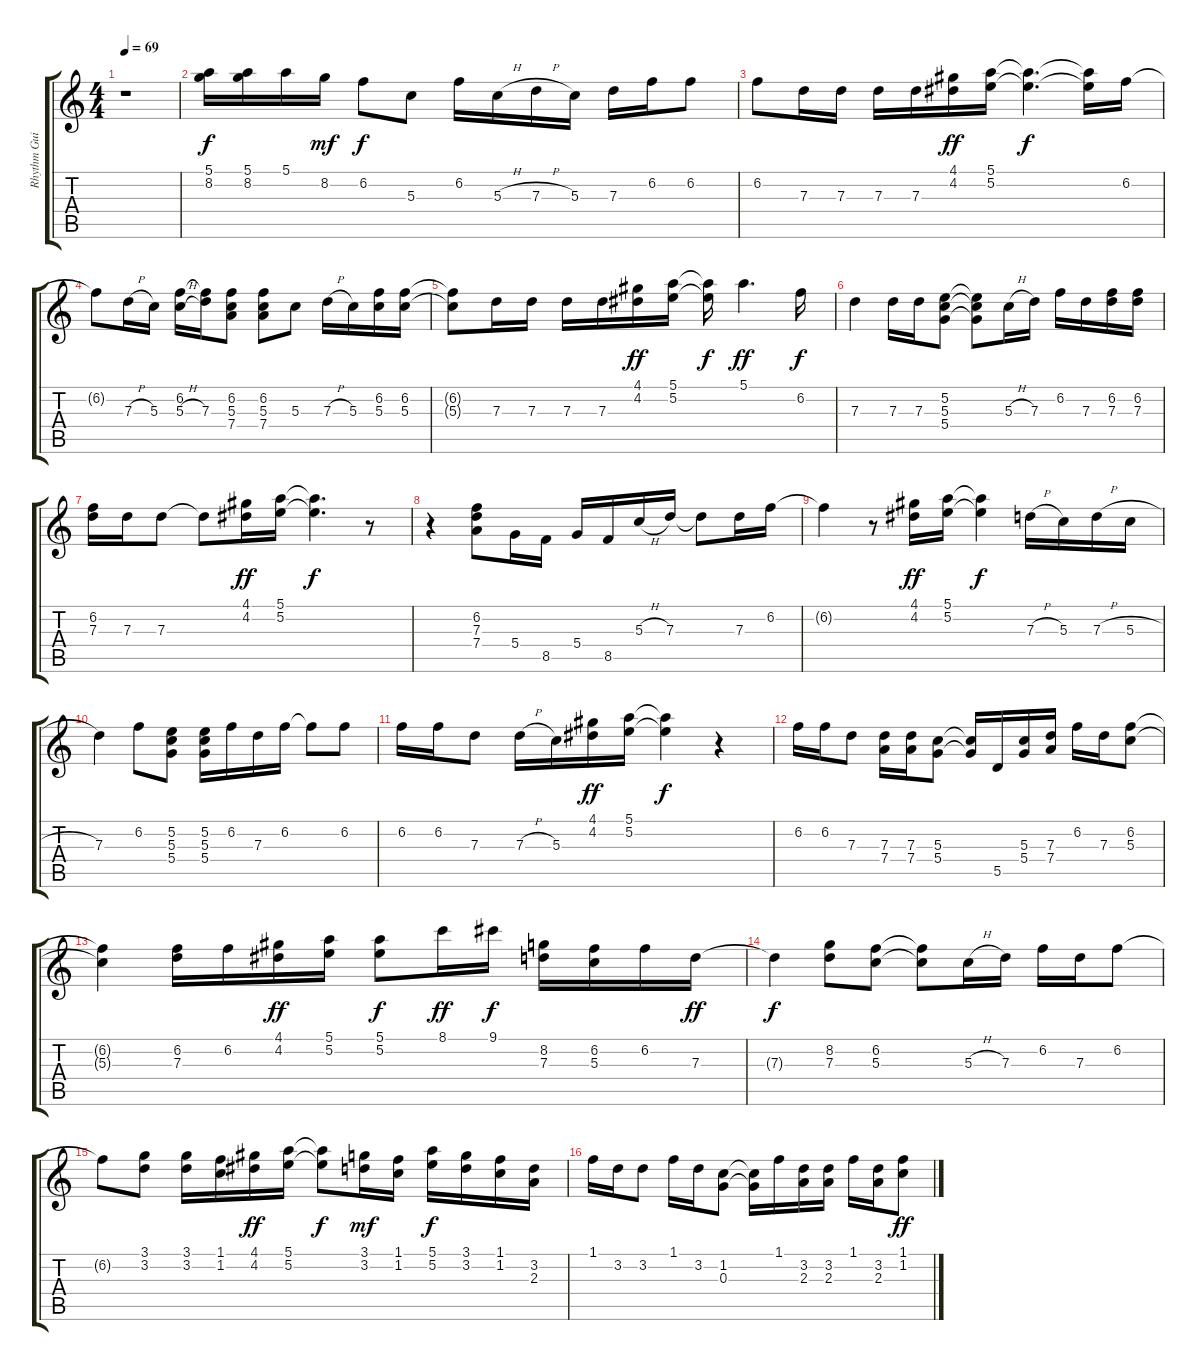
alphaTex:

\track ("Rhythm Guitar (Perkins)" "Rhythm Gui") {instrument electricguitarjazz}
\staff {score tabs}
\tuning (E4 B3 G3 D3 A2 E2) {hide}
\ts (4 4)
\tempo 69
\clef g2
\ks c
r.1{dy mf} |
(5.1 8.2).16{dy f} (5.1 8.2).16 5.1.16 8.2.16{dy mf} 6.2.8{dy f} 5.3.8 6.2.16 5.3{h}.16 7.3{h}.16 5.3.16 7.3.16 6.2.16 6.2.8 |
6.2.8 7.3.16 7.3.16 7.3.16 7.3.16 (4.1 4.2).16{dy ff} (5.1 5.2).16 (5.1{t} 5.2{t}).4{d dy f} (5.1{t} 5.2{t}).16 6.2.16 |
6.2{t}.8 7.3{h}.16 5.3.16 (6.2 5.3{h}).16 (6.2{t} 7.3).16 (6.2 5.3 7.4).8 (6.2 5.3 7.4).8 5.3.8 7.3{h}.16 5.3.16 (6.2 5.3).16 (6.2 5.3).16 |
(6.2{t} 5.3{t}).8 7.3.16 7.3.16 7.3.16 7.3.16 (4.1 4.2).16{dy ff} (5.1 5.2).16 (5.1{t} 5.2{t}).16{dy f} 5.1.4{d dy ff} 6.2.16{dy f} |
7.3.4 7.3.16 7.3.16 (5.2 5.3 5.4).8 (5.2{t} 5.3{t} 5.4{t}).8 5.3{h}.16 7.3.16 6.2.16 7.3.16 (6.2 7.3).16 (6.2 7.3).16 |
(6.2 7.3).16 7.3.16 7.3.8 7.3{t}.8 (4.1 4.2).16{dy ff} (5.1 5.2).16 (5.1{t} 5.2{t}).4{d dy f} r.8 |
r.4 (6.2 7.3 7.4).8 5.4.16 8.5.16 5.4.16 8.5.16 5.3{h}.16 7.3.16 7.3{t}.8 7.3.16 6.2.16 |
6.2{t}.4 r.8 (4.1 4.2).16{dy ff} (5.1 5.2).16 (5.1{t} 5.2{t}).4{dy f} 7.3{h}.16 5.3.16 7.3{h}.16 5.3{h}.16 |
7.3.4 6.2.8 (5.2 5.3 5.4).8 (5.2 5.3 5.4).16 6.2.16 7.3.16 6.2.16 6.2{t}.8 6.2.8 |
6.2.16 6.2.16 7.3.8 7.3{h}.16 5.3.16 (4.1 4.2).16{dy ff} (5.1 5.2).16 (5.1{t} 5.2{t}).4{dy f} r.4 |
6.2.16 6.2.16 7.3.8 (7.3 7.4).16 (7.3 7.4).16 (5.3 5.4).8 (5.3{t} 5.4{t}).16 5.5.16 (5.3 5.4).16 (7.3 7.4).16 6.2.16 7.3.16 (6.2 5.3).8 |
(6.2{t} 5.3{t}).4 (6.2 7.3).16 6.2.16 (4.1 4.2).16{dy ff} (5.1 5.2).16 (5.1 5.2).8{dy f} 8.1.16{dy ff} 9.1.16{dy f} (8.2 7.3).16 (6.2 5.3).16 6.2.16 7.3.16{dy ff} |
7.3{t}.4{dy f} (8.2 7.3).8 (6.2 5.3).8 (6.2{t} 5.3{t}).8 5.3{h}.16 7.3.16 6.2.16 7.3.16 6.2.8 |
6.2{t}.8 (3.1 3.2).8 (3.1 3.2).16 (1.1 1.2).16 (4.1 4.2).16{dy ff} (5.1 5.2).16 (5.1{t} 5.2{t}).8{dy f} (3.1 3.2).16{dy mf} (1.1 1.2).16 (5.1 5.2).16{dy f} (3.1 3.2).16 (1.1 1.2).16 (3.2 2.3).16 |
1.1.16 3.2.16 3.2.8 1.1.16 3.2.16 (1.2 0.3).8 (1.2{t} 0.3{t}).16 1.1.16 (3.2 2.3).16 (3.2 2.3).16 1.1.16 (3.2 2.3).16 (1.1 1.2).8{dy ff}
